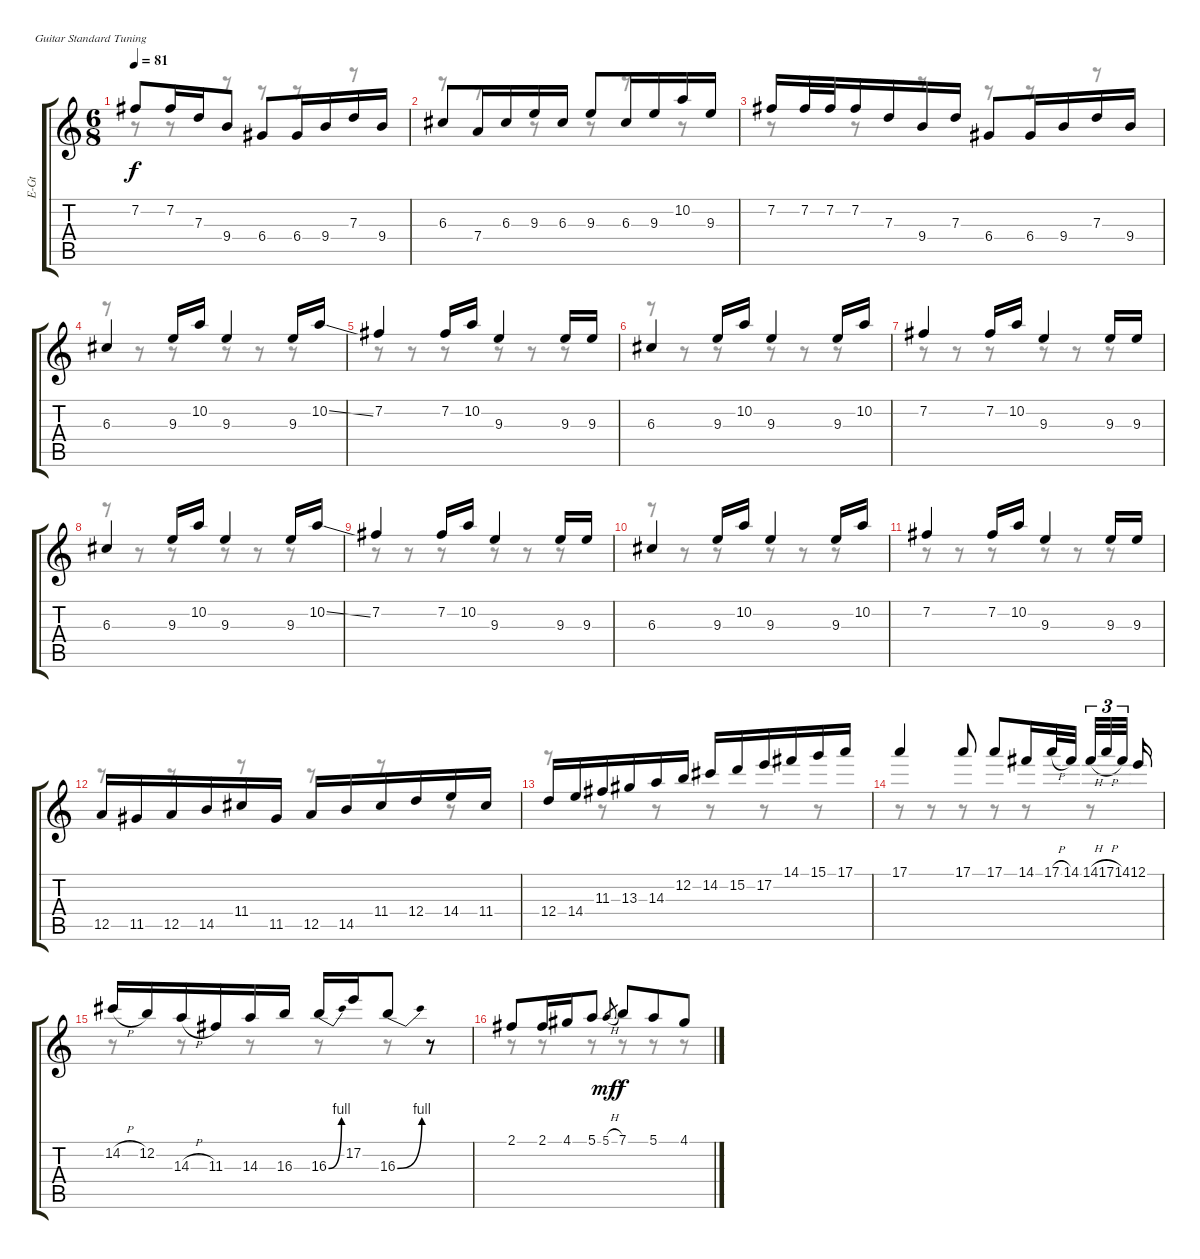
\bracketExtendMode groupsimilarinstruments
\track ("Kirk Hammett (Lead)" "E-Gt") {instrument distortionguitar}
\staff {score tabs}
\tuning (E4 B3 G3 D3 A2 E2)
\voice
\ts (6 8)
\tempo 81
\clef g2
\ks c
7.2{acc #}.8{dy f} 7.2{acc #}.16 7.3.16 9.4.8 6.4{acc #}.8 6.4{acc #}.16 9.4.16 7.3.16 9.4.16 |
6.3{acc #}.8 7.4.16 6.3{acc #}.16 9.3.16 6.3{acc #}.16 9.3.8 6.3{acc #}.16 9.3.16 10.2.16 9.3.16 |
7.2{acc #}.16 7.2{acc #}.32 7.2{acc #}.32 7.2{acc #}.16 7.3.16 9.4.16 7.3.16 6.4{acc #}.8 6.4{acc #}.16 9.4.16 7.3.16 9.4.16 |
6.3{acc #}.4 9.3.16 10.2.16 9.3.4 9.3.16 10.2{ss}.16 |
7.2{acc #}.4 7.2{acc #}.16 10.2.16 9.3.4 9.3.16 9.3.16 |
6.3{acc #}.4 9.3.16 10.2.16 9.3.4 9.3.16 10.2.16 |
7.2{acc #}.4 7.2{acc #}.16 10.2.16 9.3.4 9.3.16 9.3.16 |
6.3{acc #}.4 9.3.16 10.2.16 9.3.4 9.3.16 10.2{ss}.16 |
7.2{acc #}.4 7.2{acc #}.16 10.2.16 9.3.4 9.3.16 9.3.16 |
6.3{acc #}.4 9.3.16 10.2.16 9.3.4 9.3.16 10.2.16 |
7.2{acc #}.4 7.2{acc #}.16 10.2.16 9.3.4 9.3.16 9.3.16 |
12.5.16 11.5{acc #}.16 12.5.16 14.5.16 11.4{acc #}.16 11.5{acc #}.16 12.5.16 14.5.16 11.4{acc #}.16 12.4.16 14.4.16 11.4{acc #}.16 |
12.4.16 14.4.16 11.3{acc #}.16 13.3{acc #}.16 14.3.16 12.2.16 14.2{acc #}.16 15.2.16 17.2.16 14.1{acc #}.16 15.1.16 17.1.16 |
17.1.4 17.1.8 17.1.8 14.1{acc #}.16 17.1{h}.32 14.1{acc #}.32 14.1{h acc #}.32{tu (3 2)} 17.1{h}.32{tu (3 2)} 14.1{acc #}.32{tu (3 2)} 12.1.16 |
14.2{h acc #}.16 12.2.16 14.3{h}.16 11.3{acc #}.16 14.3.16 16.3.16 16.3{be (bend 0 0 60 4)}.16 17.2.16 16.3{be (bend 0 0 60 4)}.8 r.8 |
2.1{acc #}.8 2.1{acc #}.16 4.1{acc #}.16 5.1.8 5.1{h}.8{gr dy mf} 7.1.8{dy f} 5.1.8 4.1{acc #}.8
\voice
\clef g2
\ottava regular
\simile none
\ks c
r.8{dy mf} r.8 r.8 r.8 r.8 r.8 |
r.8 r.8 r.8 r.8 r.8 r.8 |
r.8 r.8 r.8 r.8 r.8 r.8 |
r.8 r.8 r.8 r.8 r.8 r.8 |
r.8 r.8 r.8 r.8 r.8 r.8 |
r.8 r.8 r.8 r.8 r.8 r.8 |
r.8 r.8 r.8 r.8 r.8 r.8 |
r.8 r.8 r.8 r.8 r.8 r.8 |
r.8 r.8 r.8 r.8 r.8 r.8 |
r.8 r.8 r.8 r.8 r.8 r.8 |
r.8 r.8 r.8 r.8 r.8 r.8 |
r.8 r.8 r.8 r.8 r.8 r.8 |
r.8 r.8 r.8 r.8 r.8 r.8 |
r.8 r.8 r.8 r.8 r.8 r.8 |
r.8 r.8 r.8 r.8 r.8 r.8 |
r.8 r.8 r.8 r.8 r.8 r.8
